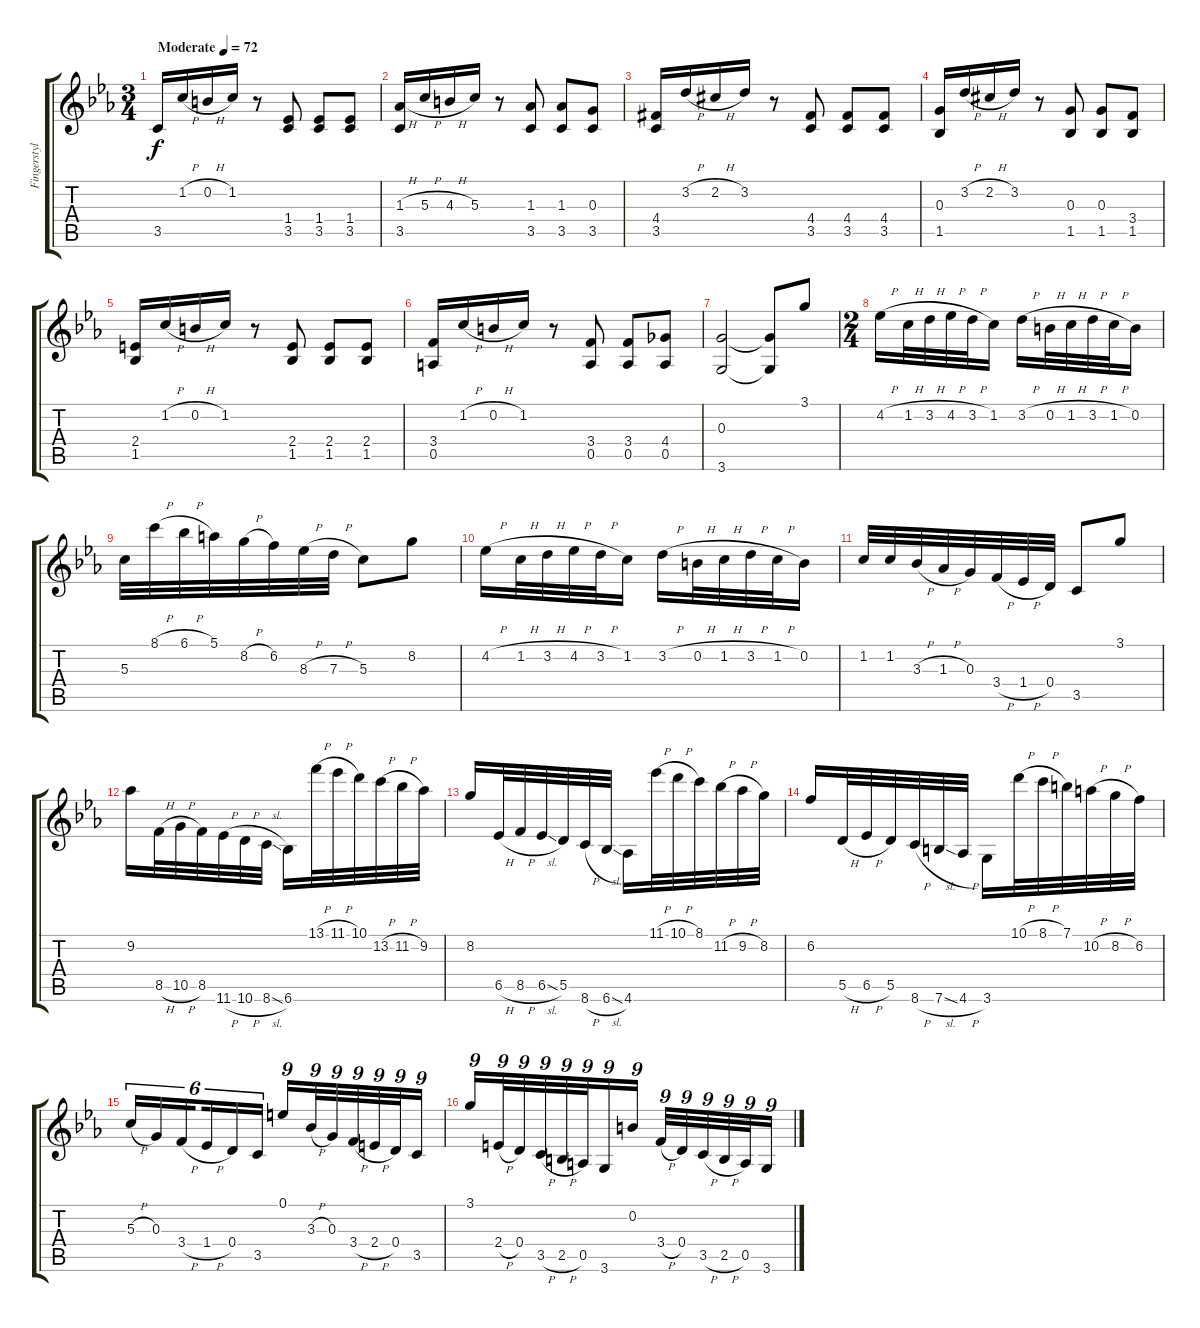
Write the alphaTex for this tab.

\track ("Fingerstyle guitar" "Fingerstyl") {instrument acousticguitarnylon}
\staff {score tabs}
\tuning (E4 B3 G3 D3 A2 E2) {hide}
\ts (3 4)
\tempo (72 "Moderate")
\clef g2
\ks cminor
3.5.16{dy f instrument acousticguitarnylon} 1.2{h}.16 0.2{h}.16 1.2.16 r.8 (1.4 3.5).8 (1.4 3.5).8 (1.4 3.5).8 |
(1.3{h} 3.5).16 5.3{h}.16 4.3{h}.16 5.3.16 r.8 (1.3 3.5).8 (1.3 3.5).8 (0.3 3.5).8 |
(4.4{acc #} 3.5).16 3.2{h}.16 2.2{h acc #}.16 3.2.16 r.8 (4.4{acc #} 3.5).8 (4.4{acc #} 3.5).8 (4.4{acc #} 3.5).8 |
(0.3 1.5).16 3.2{h}.16 2.2{h acc #}.16 3.2.16 r.8 (0.3 1.5).8 (0.3 1.5).8 (3.4 1.5).8 |
(2.4 1.5).16 1.2{h}.16 0.2{h}.16 1.2.16 r.8 (2.4 1.5).8 (2.4 1.5).8 (2.4 1.5).8 |
(3.4 0.5).16 1.2{h}.16 0.2{h}.16 1.2.16 r.8 (3.4 0.5).8 (3.4 0.5).8 (4.4 0.5).8 |
(0.3 3.6).2 (0.3{t} 3.6{t}).8 3.1.8 |
\ts (2 4)
4.2{h}.16 1.2{h}.32 3.2{h}.32 4.2{h}.32 3.2{h}.32 1.2.16 3.2{h}.16 0.2{h}.32 1.2{h}.32 3.2{h}.32 1.2{h}.32 0.2.16 |
5.3.32 8.1{h}.32 6.1{h}.32 5.1.32 8.2{h}.32 6.2.32 8.3{h}.32 7.3{h}.32 5.3.8 8.2.8 |
4.2{h}.16 1.2{h}.32 3.2{h}.32 4.2{h}.32 3.2{h}.32 1.2.16 3.2{h}.16 0.2{h}.32 1.2{h}.32 3.2{h}.32 1.2{h}.32 0.2.16 |
1.2.32 1.2.32 3.3{h}.32 1.3{h}.32 0.3.32 3.4{h}.32 1.4{h}.32 0.4.32 3.5.8 3.1.8 |
9.2.16 8.5{h}.32 10.5{h}.32 8.5.32 11.6{h}.32 10.6{h}.32 8.6{sl}.32 6.6.16 13.1{h}.32 11.1{h}.32 10.1.32 13.2{h}.32 11.2{h}.32 9.2.32 |
8.2.16 6.5{h}.32 8.5{h}.32 6.5{sl}.32 5.5.32 8.6{h}.32 6.6{sl}.32 4.6.16 11.1{h}.32 10.1{h}.32 8.1.32 11.2{h}.32 9.2{h}.32 8.2.32 |
6.2.16 5.5{h}.32 6.5{h}.32 5.5.32 8.6{h}.32 7.6{sl}.32 4.6{h}.32 3.6.16 10.1{h}.32 8.1{h}.32 7.1.32 10.2{h}.32 8.2{h}.32 6.2.32 |
5.3{h}.16{tu (6 4)} 0.3.16{tu (6 4)} 3.4{h}.16{tu (6 4) beam splitsecondary} 1.4{h}.16{tu (6 4)} 0.4.16{tu (6 4)} 3.5.16{tu (6 4)} 0.1.16{tu (9 8)} 3.3{h}.32{tu (9 8)} 0.3.32{tu (9 8)} 3.4{h}.32{tu (9 8)} 2.4{h}.32{tu (9 8)} 0.4.32{tu (9 8)} 3.5.16{tu (9 8)} |
3.1.16{tu (9 8)} 2.4{h}.32{tu (9 8)} 0.4.32{tu (9 8)} 3.5{h}.32{tu (9 8)} 2.5{h}.32{tu (9 8)} 0.5.32{tu (9 8)} 3.6.16{tu (9 8)} 0.2.16{tu (9 8)} 3.4{h}.32{tu (9 8)} 0.4.32{tu (9 8)} 3.5{h}.32{tu (9 8)} 2.5{h}.32{tu (9 8)} 0.5.32{tu (9 8)} 3.6.16{tu (9 8)}
